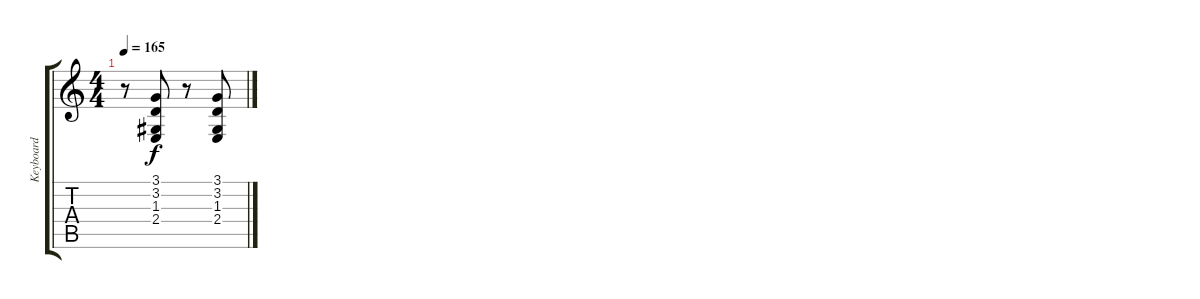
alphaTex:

\track ("Keyboard" "Keyboard") {instrument lead8bassandlead}
\staff {score tabs}
\tuning (E4 B3 G3 D3 A2 E2) {hide}
\ts (4 4)
\tempo 165
\clef g2
\ks c
r.8{dy f} (3.1 3.2 1.3 2.4).8 r.8 (3.1 3.2 1.3 2.4).8
